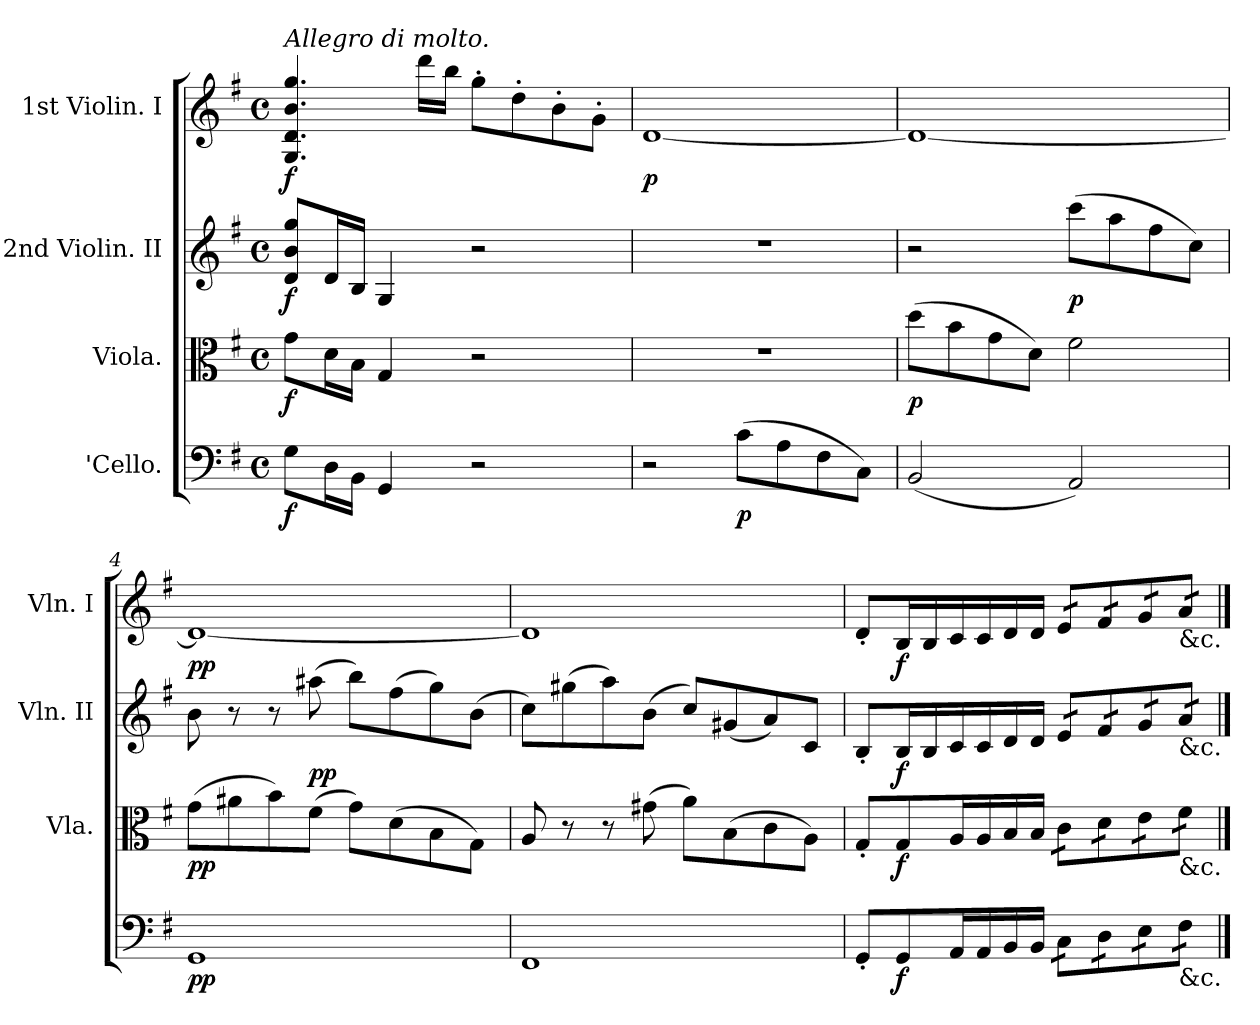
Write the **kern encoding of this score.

**kern	**dynam	**kern	**dynam	**kern	**dynam	**kern	**dynam
*part4	*part4	*part3	*part3	*part2	*part2	*part1	*part1
*staff4	*staff4	*staff3	*staff3	*staff2	*staff2	*staff1	*staff1
*I"'Cello.	*	*I"Viola.	*	*I"2nd Violin. II	*	*I"1st Violin. I	*
*	*	*I'Vla.	*	*I'Vln. II	*	*I'Vln. I	*
*clefF4	*	*clefC3	*	*clefG2	*	*clefG2	*
*k[f#]	*	*k[f#]	*	*k[f#]	*	*k[f#]	*
*G:	*	*G:	*	*G:	*	*G:	*
*M4/4	*	*M4/4	*	*M4/4	*	*M4/4	*
*met(c)	*	*met(c)	*	*met(c)	*	*met(c)	*
=1	=1	=1	=1	=1	=1	=1	=1
!	!	!	!	!	!	!LO:TX:a:i:t=Allegro di molto.	!
!	!LO:DY:b	!	!LO:DY:b	!	!LO:DY:b	!	!LO:DY:b
8G\L	f	8g\L	f	8d/ 8b/ 8gg/L	f	4.G/ 4.d/ 4.b/ 4.gg/	f
16D\L	.	16d\L	.	16d/L	.	.	.
16BB\JJ	.	16B\JJ	.	16B/JJ	.	.	.
4GG/	.	4G/	.	4G/	.	.	.
.	.	.	.	.	.	16ddd\LL	.
.	.	.	.	.	.	16bb\JJ	.
2r	.	2r	.	2r	.	8gg'>\L	.
.	.	.	.	.	.	8dd'>\	.
.	.	.	.	.	.	8b'>\	.
.	.	.	.	.	.	8g'>\J	.
=2	=2	=2	=2	=2	=2	=2	=2
!	!	!	!	!	!	!	!LO:DY:b
2r	.	1r	.	1r	.	[1d	p
!	!LO:DY:b	!	!	!	!	!	!
(>8c\L	p	.	.	.	.	.	.
8A\	.	.	.	.	.	.	.
8F#\	.	.	.	.	.	.	.
8C\J)	.	.	.	.	.	.	.
=3	=3	=3	=3	=3	=3	=3	=3
!	!	!	!LO:DY:b	!	!	!	!
(<2BB/	.	(>8dd\L	p	2r	.	1d_	.
.	.	8b\	.	.	.	.	.
.	.	8g\	.	.	.	.	.
.	.	8d\J)	.	.	.	.	.
!	!	!	!	!	!LO:DY:b	!	!
2AA/)	.	2f#\	.	(>8ccc\L	p	.	.
.	.	.	.	8aa\	.	.	.
.	.	.	.	8ff#\	.	.	.
.	.	.	.	8cc\J)	.	.	.
!!LO:LB:g=z
=4	=4	=4	=4	=4	=4	=4	=4
!	!LO:DY:b	!	!LO:DY:b	!	!	!	!LO:DY:b
1GG	pp	(>8g\L	pp	8b\	.	1d_	pp
.	.	8a#X\	.	8r	.	.	.
.	.	8b\)	.	8r	.	.	.
!	!	!	!	!	!LO:DY:b	!	!
.	.	(>8f#\J	.	(>8aa#X\	pp	.	.
.	.	8g\L)	.	8bb\L)	.	.	.
.	.	(>8d\	.	(>8ff#\	.	.	.
.	.	8B\	.	8gg\)	.	.	.
.	.	8G\J)	.	(>8b\J	.	.	.
=5	=5	=5	=5	=5	=5	=5	=5
1FF#	.	8A/	.	8cc\L)	.	1d]	.
.	.	8r	.	(>8gg#X\	.	.	.
.	.	8r	.	8aa\)	.	.	.
.	.	(>8g#X\	.	(>8b\J	.	.	.
.	.	8a\L)	.	8cc/L)	.	.	.
.	.	(>8B\	.	(<8g#X/	.	.	.
.	.	8c\	.	8a/)	.	.	.
.	.	8A\J)	.	8c/J	.	.	.
=6	=6	=6	=6	=6	=6	=6	=6
8GG'</L	.	8G'</L	.	8B'</L	.	8d'</L	.
!	!LO:DY:b	!	!LO:DY:b	!	!LO:DY:b	!	!LO:DY:b
*	*	*	*	*tremolo	*	*	*
*	*	*	*	*	*	*tremolo	*
8GG/	f	8G/	f	16B/	f	16B/	f
.	.	.	.	16B/	.	16B/	.
*tremolo	*	*	*	*	*	*	*
*	*	*tremolo	*	*	*	*	*
16AA/	.	16A/	.	16c/	.	16c/	.
16AA/	.	16A/	.	16c/	.	16c/	.
16BB/	.	16B/	.	16d/	.	16d/	.
16BB/JJ	.	16B/JJ	.	16d/JJ	.	16d/JJ	.
16C\LL	.	16c\LL	.	16e/LL	.	16e/LL	.
16C\	.	16c\	.	16e/	.	16e/	.
16D\	.	16d\	.	16f#/	.	16f#/	.
16D\	.	16d\	.	16f#/	.	16f#/	.
16E\	.	16e\	.	16g/	.	16g/	.
16E\	.	16e\	.	16g/	.	16g/	.
!	!	!	!	!	!	!LO:TX:b:t=&c.	!
!	!	!	!	!LO:TX:b:t=&c.	!	!	!
!	!	!LO:TX:b:t=&c.	!	!	!	!	!
!LO:TX:b:t=&c.	!	!	!	!	!	!	!
16F#\	.	16f#\	.	16a/	.	16a/	.
16F#\JJ	.	16f#\JJ	.	16a/JJ	.	16a/JJ	.
*	*	*	*	*	*	*Xtremolo	*
*	*	*	*	*Xtremolo	*	*	*
*	*	*Xtremolo	*	*	*	*	*
*Xtremolo	*	*	*	*	*	*	*
==	==	==	==	==	==	==	==
*-	*-	*-	*-	*-	*-	*-	*-
